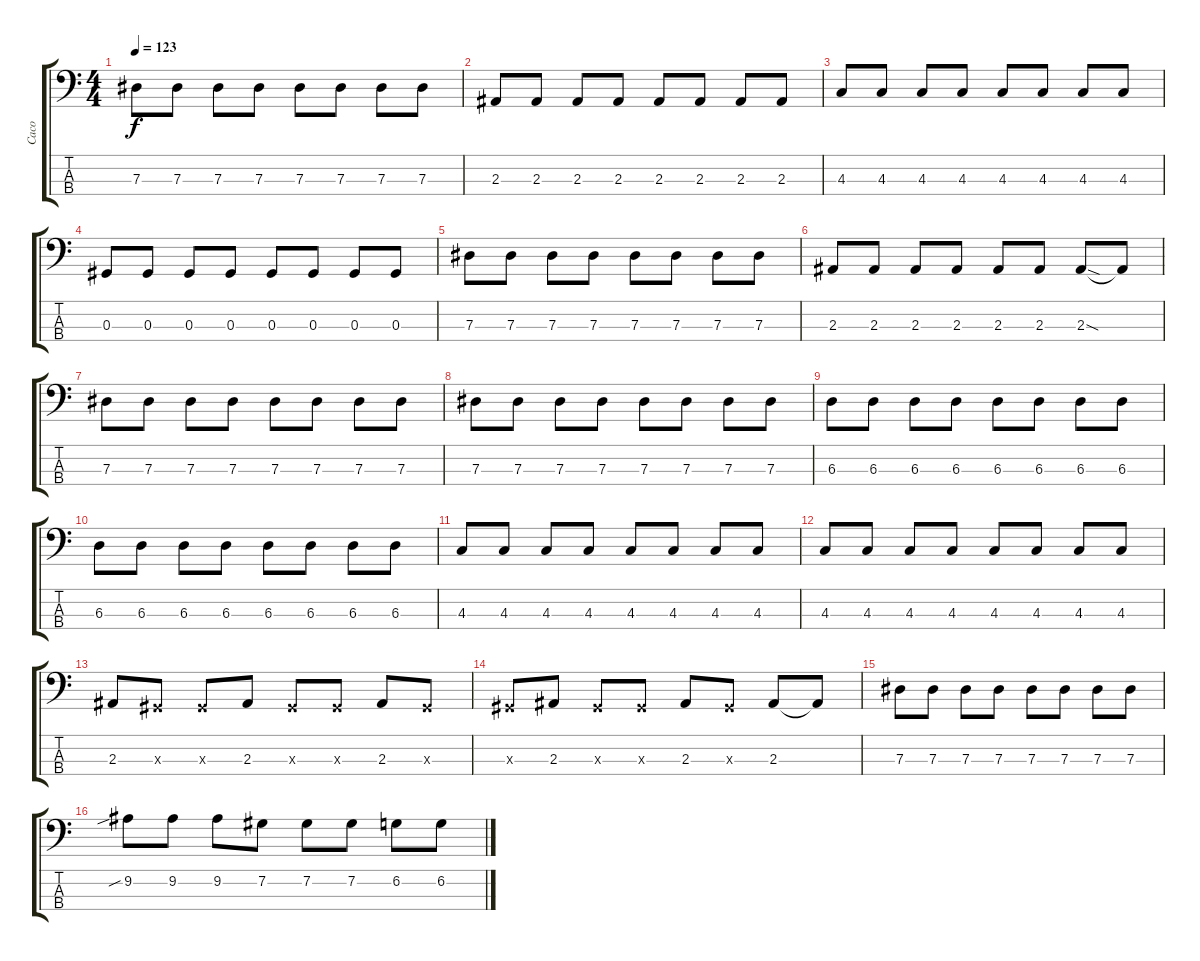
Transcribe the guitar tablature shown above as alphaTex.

\track ("Caco" "Caco") {instrument electricbassfinger}
\staff {score tabs}
\tuning (Gb2 Db2 Ab1 Eb1) {hide}
\ts (4 4)
\tempo 123
\clef f4
\ks c
7.3.8{dy f} 7.3.8 7.3.8 7.3.8 7.3.8 7.3.8 7.3.8 7.3.8 |
2.3.8 2.3.8 2.3.8 2.3.8 2.3.8 2.3.8 2.3.8 2.3.8 |
4.3.8 4.3.8 4.3.8 4.3.8 4.3.8 4.3.8 4.3.8 4.3.8 |
0.3.8 0.3.8 0.3.8 0.3.8 0.3.8 0.3.8 0.3.8 0.3.8 |
7.3.8 7.3.8 7.3.8 7.3.8 7.3.8 7.3.8 7.3.8 7.3.8 |
2.3.8 2.3.8 2.3.8 2.3.8 2.3.8 2.3.8 2.3{sod}.8 2.3{t}.8 |
7.3.8 7.3.8 7.3.8 7.3.8 7.3.8 7.3.8 7.3.8 7.3.8 |
7.3.8 7.3.8 7.3.8 7.3.8 7.3.8 7.3.8 7.3.8 7.3.8 |
6.3.8 6.3.8 6.3.8 6.3.8 6.3.8 6.3.8 6.3.8 6.3.8 |
6.3.8 6.3.8 6.3.8 6.3.8 6.3.8 6.3.8 6.3.8 6.3.8 |
4.3.8 4.3.8 4.3.8 4.3.8 4.3.8 4.3.8 4.3.8 4.3.8 |
4.3.8 4.3.8 4.3.8 4.3.8 4.3.8 4.3.8 4.3.8 4.3.8 |
2.3.8 0.3{x}.8 0.3{x}.8 2.3.8 0.3{x}.8 0.3{x}.8 2.3.8 0.3{x}.8 |
0.3{x}.8 2.3.8 0.3{x}.8 0.3{x}.8 2.3.8 0.3{x}.8 2.3.8 2.3{t}.8 |
7.3.8 7.3.8 7.3.8 7.3.8 7.3.8 7.3.8 7.3.8 7.3.8 |
9.2{sib}.8 9.2.8 9.2.8 7.2.8 7.2.8 7.2.8 6.2.8 6.2.8
